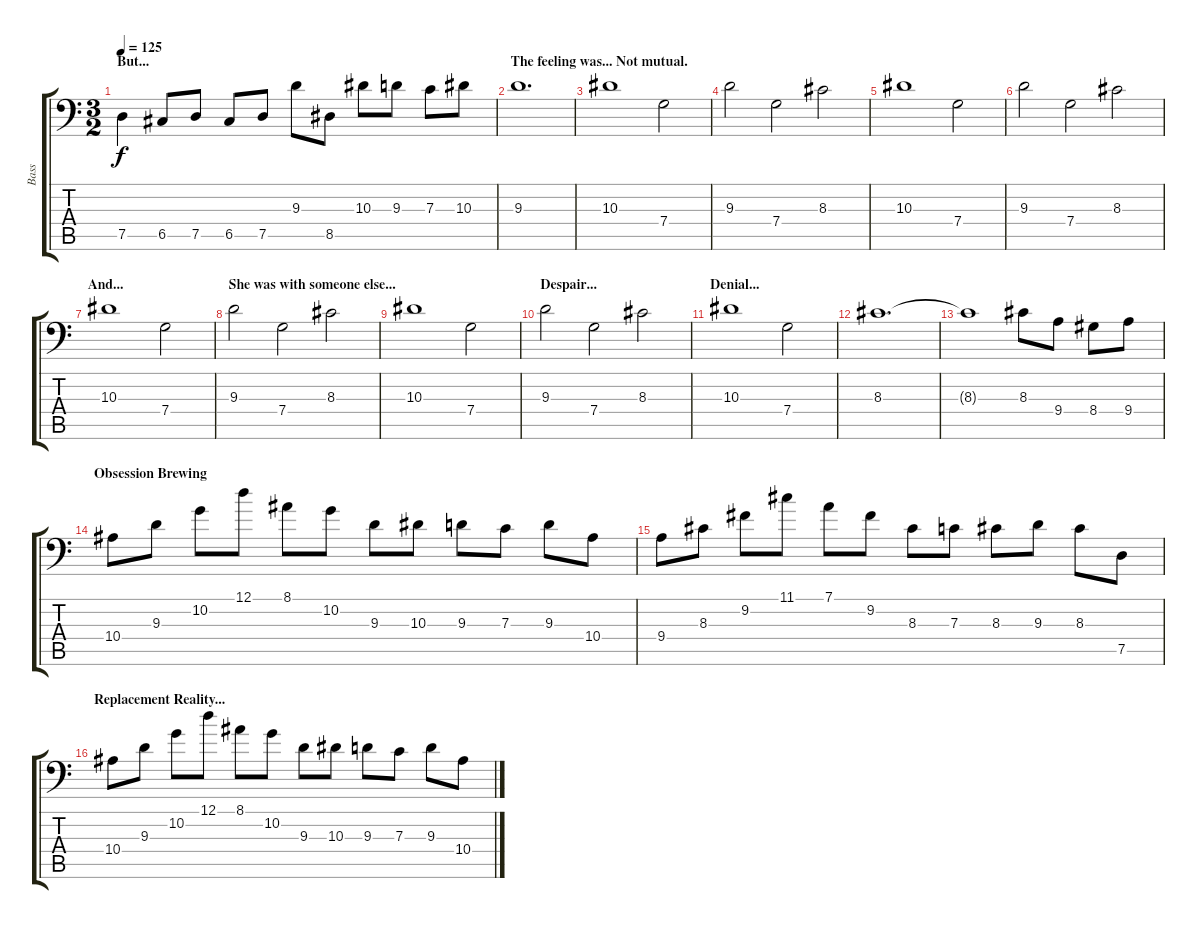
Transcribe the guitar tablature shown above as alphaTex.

\track ("Bass" "Bass") {instrument fretlessbass}
\staff {score tabs}
\tuning (D3 A2 F2 C2 G1 D1) {hide}
\ts (3 2)
\section ("" "But...")
\tempo 125
\clef f4
\ks c
7.5.4{dy f} 6.5.8 7.5.8 6.5.8 7.5.8 9.3.8 8.5.8 10.3.8 9.3.8 7.3.8 10.3.8 |
\section ("" "The feeling was... Not mutual.")
9.3.1{d} |
10.3.1 7.4.2 |
9.3.2 7.4.2 8.3.2 |
10.3.1 7.4.2 |
9.3.2 7.4.2 8.3.2 |
\section ("" "And...")
10.3.1 7.4.2 |
\section ("" "She was with someone else...")
9.3.2 7.4.2 8.3.2 |
\section ("" "")
10.3.1 7.4.2 |
\section ("" "Despair...")
9.3.2 7.4.2 8.3.2 |
\section ("" "Denial...")
10.3.1 7.4.2 |
8.3.1{d} |
\section ("" "")
8.3{t}.1 8.3.8 9.4.8 8.4.8 9.4.8 |
\section ("" "Obsession Brewing")
10.4.8 9.3.8 10.2.8 12.1.8 8.1.8 10.2.8 9.3.8 10.3.8 9.3.8 7.3.8 9.3.8 10.4.8 |
\section ("" "")
9.4.8 8.3.8 9.2.8 11.1.8 7.1.8 9.2.8 8.3.8 7.3.8 8.3.8 9.3.8 8.3.8 7.5.8 |
\section ("" "Replacement Reality...")
10.4.8 9.3.8 10.2.8 12.1.8 8.1.8 10.2.8 9.3.8 10.3.8 9.3.8 7.3.8 9.3.8 10.4.8
